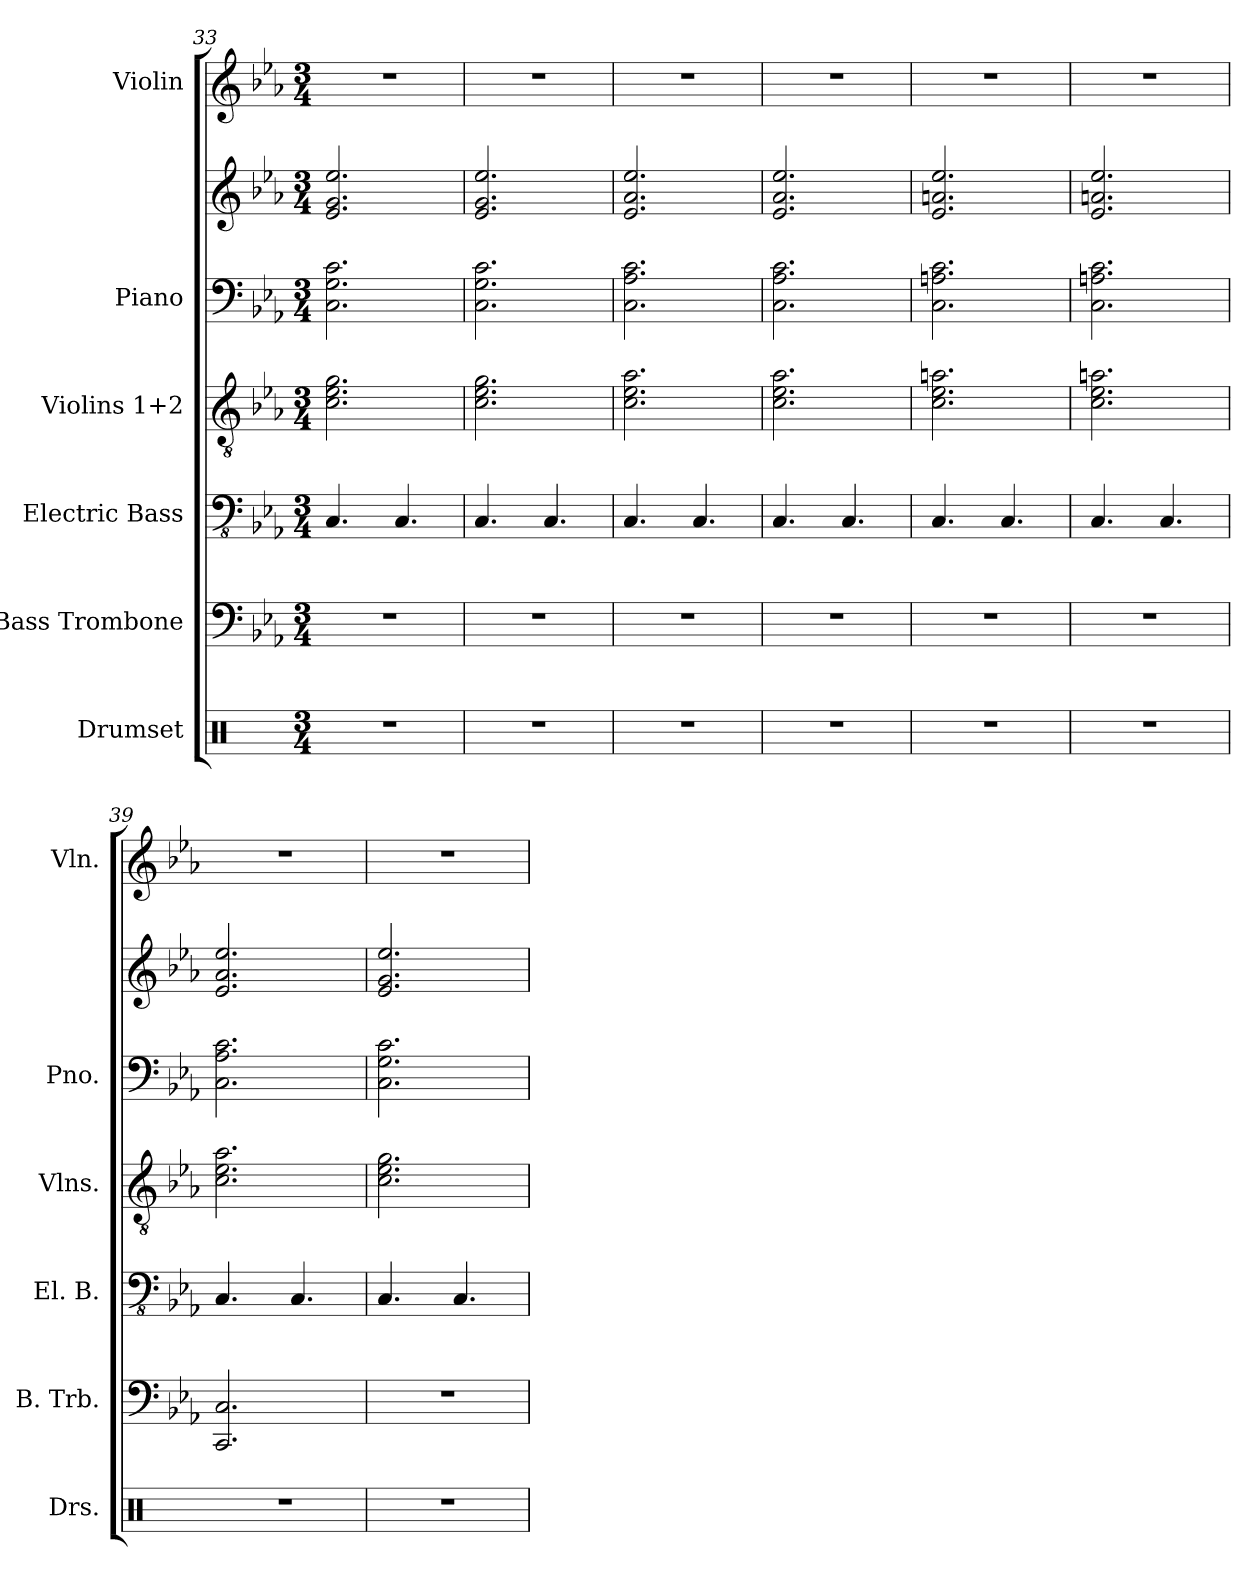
**kern	**kern	**kern	**kern	**kern	**kern	**kern
*part6	*part5	*part4	*part3	*part2	*part2	*part1
*staff7	*staff6	*staff5	*staff4	*staff3	*staff2	*staff1
*I"Drumset	*I"Bass Trombone	*I"Electric Bass	*I"Violins 1+2	*I"Piano	*	*I"Violin
*I'Drs.	*I'B. Trb.	*I'El. B.	*I'Vlns.	*I'Pno.	*	*I'Vln.
!!LO:PB:g=z
*clefX	*clefF4	*clefFv4	*clefGv2	*clefF4	*clefG2	*clefG2
*k[]	*k[b-e-a-]	*k[b-e-a-]	*k[b-e-a-]	*k[b-e-a-]	*k[b-e-a-]	*k[b-e-a-]
*C:	*E-:	*E-:	*E-:	*E-:	*E-:	*E-:
*M3/4	*M3/4	*M3/4	*M3/4	*M3/4	*M3/4	*M3/4
=33	=33	=33	=33	=33	=33	=33
2.r	2.r	4.CC/	2.c\ 2.e-\ 2.g\	2.C\ 2.G\ 2.c\	2.e-/ 2.g/ 2.ee-/	2.r
.	.	4.CC/	.	.	.	.
=34	=34	=34	=34	=34	=34	=34
2.r	2.r	4.CC/	2.c\ 2.e-\ 2.g\	2.C\ 2.G\ 2.c\	2.e-/ 2.g/ 2.ee-/	2.r
.	.	4.CC/	.	.	.	.
=35	=35	=35	=35	=35	=35	=35
2.r	2.r	4.CC/	2.c\ 2.e-\ 2.a-\	2.C\ 2.A-\ 2.c\	2.e-/ 2.a-/ 2.ee-/	2.r
.	.	4.CC/	.	.	.	.
=36	=36	=36	=36	=36	=36	=36
2.r	2.r	4.CC/	2.c\ 2.e-\ 2.a-\	2.C\ 2.A-\ 2.c\	2.e-/ 2.a-/ 2.ee-/	2.r
.	.	4.CC/	.	.	.	.
=37	=37	=37	=37	=37	=37	=37
2.r	2.r	4.CC/	2.c\ 2.e-\ 2.an\	2.C\ 2.An\ 2.c\	2.e-/ 2.an/ 2.ee-/	2.r
.	.	4.CC/	.	.	.	.
=38	=38	=38	=38	=38	=38	=38
2.r	2.r	4.CC/	2.c\ 2.e-\ 2.an\	2.C\ 2.An\ 2.c\	2.e-/ 2.an/ 2.ee-/	2.r
.	.	4.CC/	.	.	.	.
=39	=39	=39	=39	=39	=39	=39
2.r	2.CC/ 2.C/	4.CC/	2.c\ 2.e-\ 2.a-\	2.C\ 2.A-\ 2.c\	2.e-/ 2.a-/ 2.ee-/	2.r
.	.	4.CC/	.	.	.	.
=40	=40	=40	=40	=40	=40	=40
2.r	2.r	4.CC/	2.c\ 2.e-\ 2.g\	2.C\ 2.G\ 2.c\	2.e-/ 2.g/ 2.ee-/	2.r
.	.	4.CC/	.	.	.	.
=	=	=	=	=	=	=
*-	*-	*-	*-	*-	*-	*-
